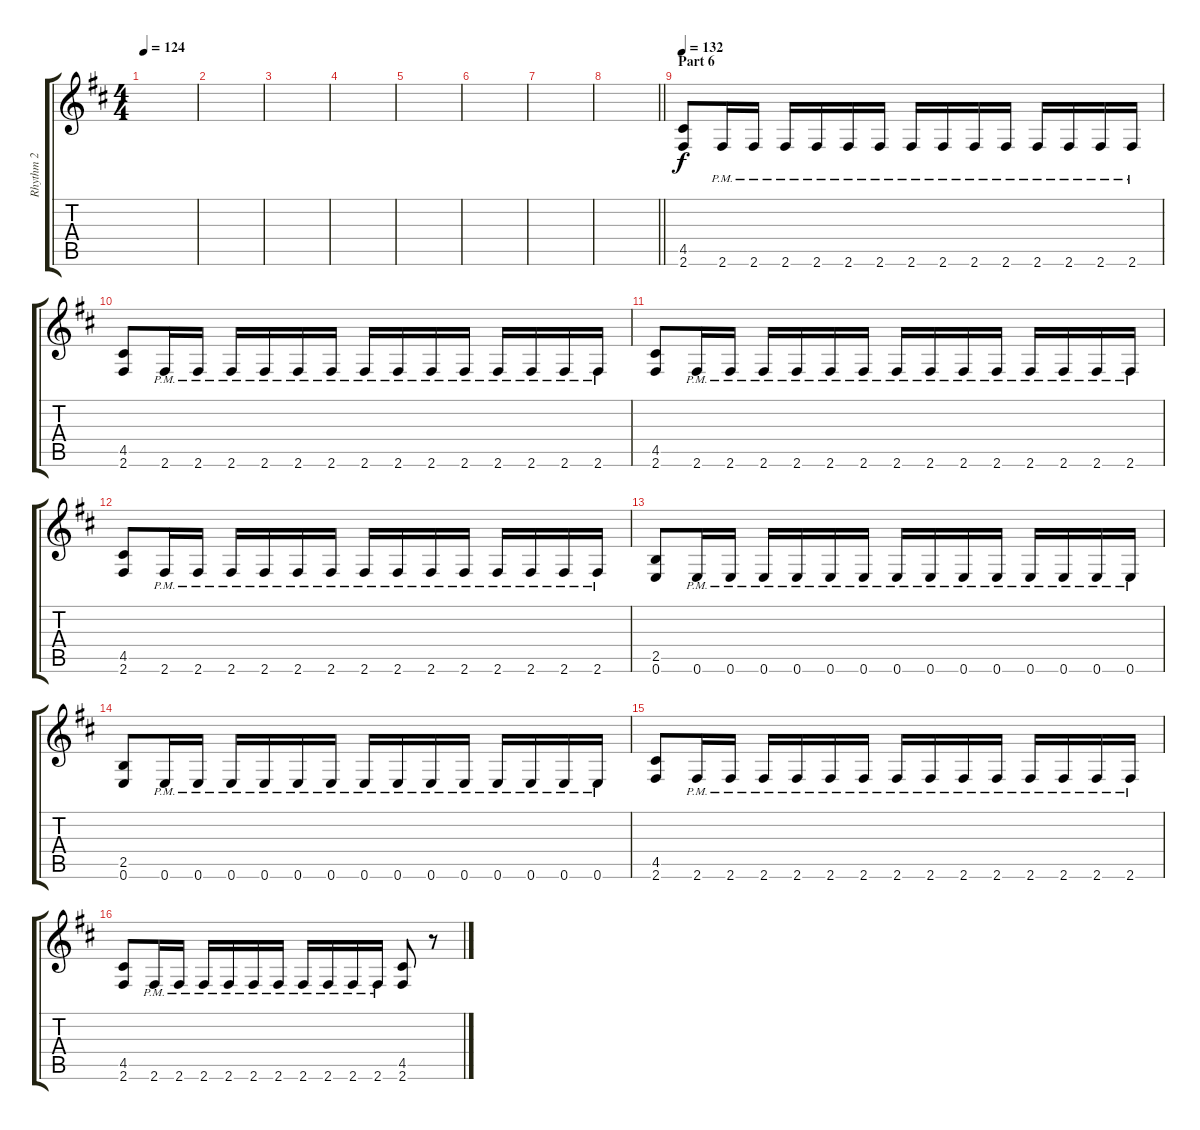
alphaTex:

\track ("Rhythm 2" "Rhythm 2") {instrument distortionguitar}
\staff {score tabs}
\tuning (E4 B3 G3 D3 A2 E2) {hide}
\ts (4 4)
\tempo 124
\clef g2
\ks bminor
|
|
|
|
|
|
|
\barLineRight lightlight
|
\section ("" "Part 6")
\tempo 132
(4.5 2.6).8{volume 12 balance 8} 2.6{pm}.16 2.6{pm}.16 2.6{pm}.16 2.6{pm}.16 2.6{pm}.16 2.6{pm}.16 2.6{pm}.16 2.6{pm}.16 2.6{pm}.16 2.6{pm}.16 2.6{pm}.16 2.6{pm}.16 2.6{pm}.16 2.6{pm}.16 |
(4.5 2.6).8 2.6{pm}.16 2.6{pm}.16 2.6{pm}.16 2.6{pm}.16 2.6{pm}.16 2.6{pm}.16 2.6{pm}.16 2.6{pm}.16 2.6{pm}.16 2.6{pm}.16 2.6{pm}.16 2.6{pm}.16 2.6{pm}.16 2.6{pm}.16 |
(4.5 2.6).8 2.6{pm}.16 2.6{pm}.16 2.6{pm}.16 2.6{pm}.16 2.6{pm}.16 2.6{pm}.16 2.6{pm}.16 2.6{pm}.16 2.6{pm}.16 2.6{pm}.16 2.6{pm}.16 2.6{pm}.16 2.6{pm}.16 2.6{pm}.16 |
(4.5 2.6).8 2.6{pm}.16 2.6{pm}.16 2.6{pm}.16 2.6{pm}.16 2.6{pm}.16 2.6{pm}.16 2.6{pm}.16 2.6{pm}.16 2.6{pm}.16 2.6{pm}.16 2.6{pm}.16 2.6{pm}.16 2.6{pm}.16 2.6{pm}.16 |
(2.5 0.6).8 0.6{pm}.16 0.6{pm}.16 0.6{pm}.16 0.6{pm}.16 0.6{pm}.16 0.6{pm}.16 0.6{pm}.16 0.6{pm}.16 0.6{pm}.16 0.6{pm}.16 0.6{pm}.16 0.6{pm}.16 0.6{pm}.16 0.6{pm}.16 |
(2.5 0.6).8 0.6{pm}.16 0.6{pm}.16 0.6{pm}.16 0.6{pm}.16 0.6{pm}.16 0.6{pm}.16 0.6{pm}.16 0.6{pm}.16 0.6{pm}.16 0.6{pm}.16 0.6{pm}.16 0.6{pm}.16 0.6{pm}.16 0.6{pm}.16 |
(4.5 2.6).8 2.6{pm}.16 2.6{pm}.16 2.6{pm}.16 2.6{pm}.16 2.6{pm}.16 2.6{pm}.16 2.6{pm}.16 2.6{pm}.16 2.6{pm}.16 2.6{pm}.16 2.6{pm}.16 2.6{pm}.16 2.6{pm}.16 2.6{pm}.16 |
(4.5 2.6).8 2.6{pm}.16 2.6{pm}.16 2.6{pm}.16 2.6{pm}.16 2.6{pm}.16 2.6{pm}.16 2.6{pm}.16 2.6{pm}.16 2.6{pm}.16 2.6{pm}.16 (4.5 2.6).8 r.8
